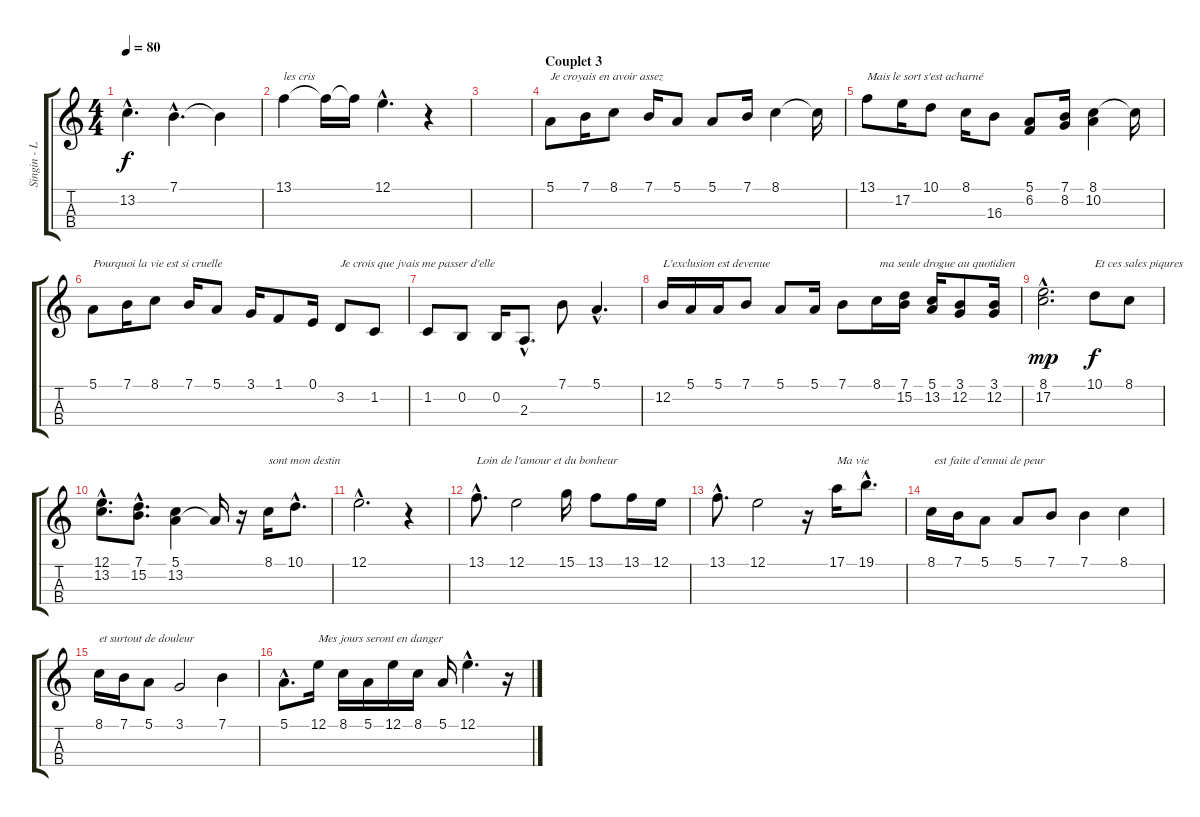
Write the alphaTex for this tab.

\track ("Singin - Leny & Co" "Singin - L") {instrument oboe}
\staff {score tabs}
\tuning (E4 B3 G3 D3) {hide}
\ts (4 4)
\tempo 80
\clef g2
\ks c
13.2{hac}.4{d dy f} 7.1{hac}.4{d} 7.1{t}.4 |
13.1.4{txt "les cris"} 13.1{t}.16 13.1{t}.16 12.1{hac}.4{d} r.4 |
|
\section ("" "Couplet 3")
5.1.8{txt "Je croyais en avoir assez"} 7.1.16 8.1.8 7.1.16 5.1.8 5.1.8 7.1.16 8.1.4 8.1{t}.16 |
13.1.8{txt "Mais le sort s'est acharné"} 17.2.16 10.1.8 8.1.16 16.3.8 (5.1 6.2).8 (7.1 8.2).16 (8.1 10.2).4 8.1{t}.16 |
5.1.8{txt "Pourquoi la vie est si cruelle"} 7.1.16 8.1.8 7.1.16 5.1.8 3.1.16 1.1.8 0.1.16 3.2.8{txt "Je crois que jvais me passer d'elle"} 1.2.8 |
1.2.8 0.2.8 0.2.16 2.3{hac}.8{d} 7.1.8 5.1{hac}.4{d} |
12.2.16{txt "L'exclusion est devenue"} 5.1.16 5.1.16 7.1.8 5.1.8 5.1.16 7.1.8 8.1.16{txt " ma seule drogue au quotidien"} (7.1 15.2).16 (5.1 13.2).16 (3.1 12.2).8 (3.1 12.2).16 |
(8.1{hac} 17.2{hac}).2{d dy mp} 10.1.8{txt "Et ces sales piqures" dy f} 8.1.8 |
(12.1{hac} 13.2{hac}).8{d} (7.1{hac} 15.2{hac}).8{d} (5.1 13.2).4 5.1{t}.16 r.16 8.1.16{txt "sont mon destin"} 10.1{hac}.8{d} |
12.1{hac}.2{d} r.4 |
13.1{hac}.8{d txt "Loin de l'amour et du bonheur"} 12.1.2 15.1.16 13.1.8 13.1.16 12.1.16 |
13.1{hac}.8{d} 12.1.2 r.16 17.1.16{txt "Ma vie"} 19.1{hac}.8{d} |
8.1.16{txt " est faite d'ennui de peur"} 7.1.16 5.1.8 5.1.8 7.1.8 7.1.4 8.1.4 |
8.1.16{txt "et surtout de douleur"} 7.1.16 5.1.8 3.1.2 7.1.4 |
5.1{hac}.8{d} 12.1.16{txt "Mes jours seront en danger"} 8.1.16 5.1.16 12.1.16 8.1.16 5.1.16 12.1{hac}.4{d} r.16
